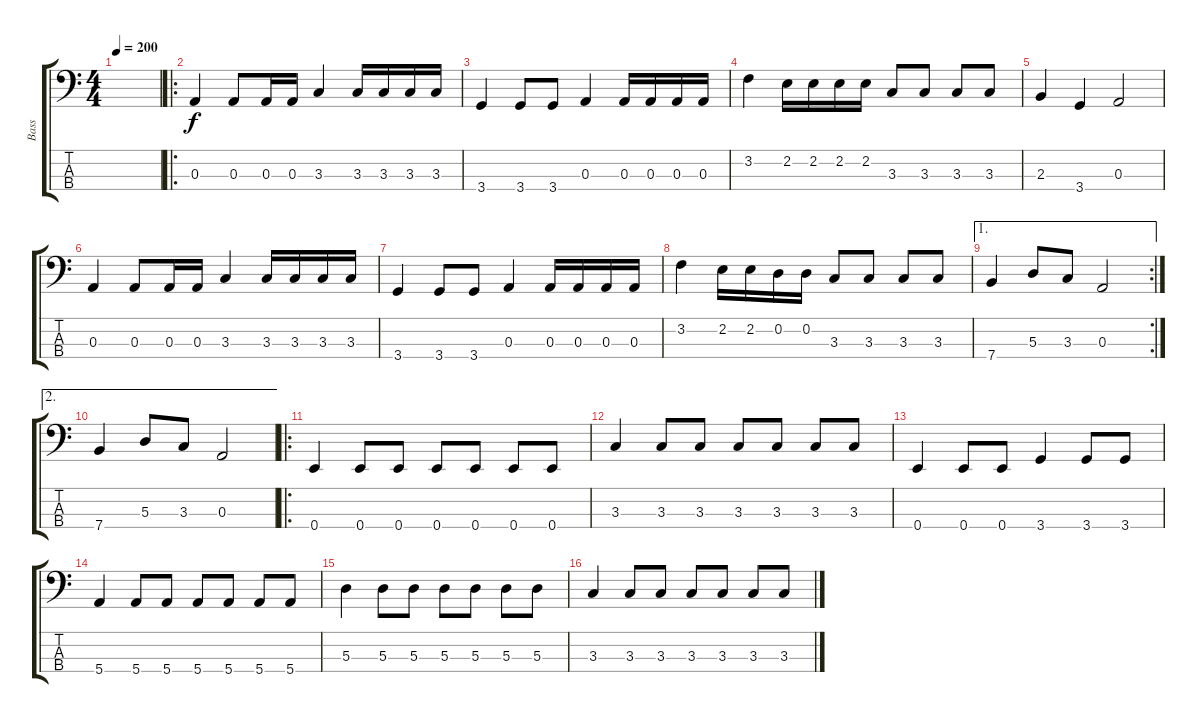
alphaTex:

\track ("Bass" "Bass") {instrument electricbasspick}
\staff {score tabs}
\tuning (G2 D2 A1 E1) {hide}
\ts (4 4)
\tempo 200
\clef f4
\ks c
|
\ro
0.3.4 0.3.8 0.3.16 0.3.16 3.3.4 3.3.16 3.3.16 3.3.16 3.3.16 |
3.4.4 3.4.8 3.4.8 0.3.4 0.3.16 0.3.16 0.3.16 0.3.16 |
3.2.4 2.2.16 2.2.16 2.2.16 2.2.16 3.3.8 3.3.8 3.3.8 3.3.8 |
2.3.4 3.4.4 0.3.2 |
0.3.4 0.3.8 0.3.16 0.3.16 3.3.4 3.3.16 3.3.16 3.3.16 3.3.16 |
3.4.4 3.4.8 3.4.8 0.3.4 0.3.16 0.3.16 0.3.16 0.3.16 |
3.2.4 2.2.16 2.2.16 0.2.16 0.2.16 3.3.8 3.3.8 3.3.8 3.3.8 |
\ae 1
\rc 2
7.4.4 5.3.8 3.3.8 0.3.2 |
\ae 2
7.4.4 5.3.8 3.3.8 0.3.2 |
\ro
0.4.4 0.4.8 0.4.8 0.4.8 0.4.8 0.4.8 0.4.8 |
3.3.4 3.3.8 3.3.8 3.3.8 3.3.8 3.3.8 3.3.8 |
0.4.4 0.4.8 0.4.8 3.4.4 3.4.8 3.4.8 |
5.4.4 5.4.8 5.4.8 5.4.8 5.4.8 5.4.8 5.4.8 |
5.3.4 5.3.8 5.3.8 5.3.8 5.3.8 5.3.8 5.3.8 |
3.3.4 3.3.8 3.3.8 3.3.8 3.3.8 3.3.8 3.3.8
